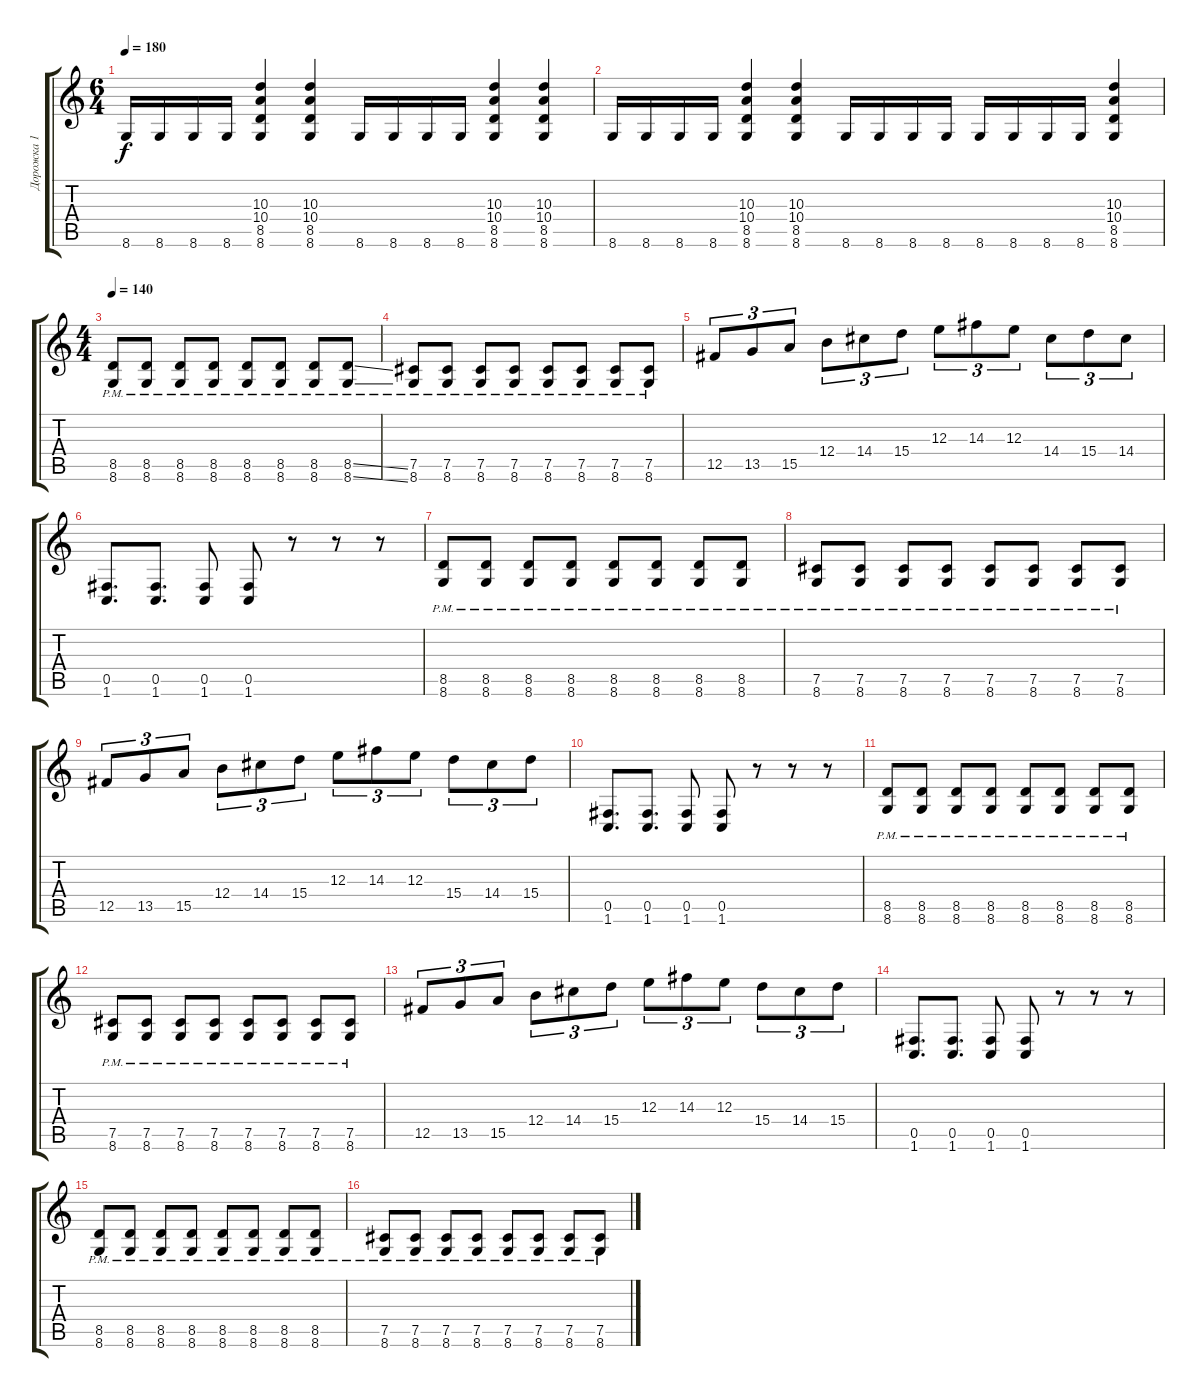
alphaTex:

\track ("Дорожка 1" "Дорожка 1") {instrument distortionguitar}
\staff {score tabs}
\tuning (Db4 Ab3 E3 B2 Gb2 B1) {hide}
\ts (6 4)
\tempo 180
\clef g2
\ks c
8.6.16{dy f} 8.6.16 8.6.16 8.6.16 (10.3 10.4 8.5 8.6).4 (10.3 10.4 8.5 8.6).4 8.6.16 8.6.16 8.6.16 8.6.16 (10.3 10.4 8.5 8.6).4 (10.3 10.4 8.5 8.6).4 |
8.6.16 8.6.16 8.6.16 8.6.16 (10.3 10.4 8.5 8.6).4 (10.3 10.4 8.5 8.6).4 8.6.16 8.6.16 8.6.16 8.6.16 8.6.16 8.6.16 8.6.16 8.6.16 (10.3 10.4 8.5 8.6).4 |
\ts (4 4)
\tempo 140
(8.5{pm} 8.6{pm}).8 (8.5{pm} 8.6{pm}).8 (8.5{pm} 8.6{pm}).8 (8.5{pm} 8.6{pm}).8 (8.5{pm} 8.6{pm}).8 (8.5{pm} 8.6{pm}).8 (8.5{pm} 8.6{pm}).8 (8.5{ss pm} 8.6{ss pm}).8 |
(7.5{pm} 8.6{pm}).8 (7.5{pm} 8.6{pm}).8 (7.5{pm} 8.6{pm}).8 (7.5{pm} 8.6{pm}).8 (7.5{pm} 8.6{pm}).8 (7.5{pm} 8.6{pm}).8 (7.5{pm} 8.6{pm}).8 (7.5{pm} 8.6{pm}).8 |
12.5.8{tu (3 2)} 13.5.8{tu (3 2)} 15.5.8{tu (3 2)} 12.4.8{tu (3 2)} 14.4.8{tu (3 2)} 15.4.8{tu (3 2)} 12.3.8{tu (3 2)} 14.3.8{tu (3 2)} 12.3.8{tu (3 2)} 14.4.8{tu (3 2)} 15.4.8{tu (3 2)} 14.4.8{tu (3 2)} |
(0.5 1.6).8{d} (0.5 1.6).8{d} (0.5 1.6).8 (0.5 1.6).8 r.8 r.8 r.8 |
(8.5{pm} 8.6{pm}).8 (8.5{pm} 8.6{pm}).8 (8.5{pm} 8.6{pm}).8 (8.5{pm} 8.6{pm}).8 (8.5{pm} 8.6{pm}).8 (8.5{pm} 8.6{pm}).8 (8.5{pm} 8.6{pm}).8 (8.5{pm} 8.6{pm}).8 |
(7.5{pm} 8.6{pm}).8 (7.5{pm} 8.6{pm}).8 (7.5{pm} 8.6{pm}).8 (7.5{pm} 8.6{pm}).8 (7.5{pm} 8.6{pm}).8 (7.5{pm} 8.6{pm}).8 (7.5{pm} 8.6{pm}).8 (7.5{pm} 8.6{pm}).8 |
12.5.8{tu (3 2)} 13.5.8{tu (3 2)} 15.5.8{tu (3 2)} 12.4.8{tu (3 2)} 14.4.8{tu (3 2)} 15.4.8{tu (3 2)} 12.3.8{tu (3 2)} 14.3.8{tu (3 2)} 12.3.8{tu (3 2)} 15.4.8{tu (3 2)} 14.4.8{tu (3 2)} 15.4.8{tu (3 2)} |
(0.5 1.6).8{d} (0.5 1.6).8{d} (0.5 1.6).8 (0.5 1.6).8 r.8 r.8 r.8 |
(8.5{pm} 8.6{pm}).8 (8.5{pm} 8.6{pm}).8 (8.5{pm} 8.6{pm}).8 (8.5{pm} 8.6{pm}).8 (8.5{pm} 8.6{pm}).8 (8.5{pm} 8.6{pm}).8 (8.5{pm} 8.6{pm}).8 (8.5{pm} 8.6{pm}).8 |
(7.5{pm} 8.6{pm}).8 (7.5{pm} 8.6{pm}).8 (7.5{pm} 8.6{pm}).8 (7.5{pm} 8.6{pm}).8 (7.5{pm} 8.6{pm}).8 (7.5{pm} 8.6{pm}).8 (7.5{pm} 8.6{pm}).8 (7.5{pm} 8.6{pm}).8 |
12.5.8{tu (3 2)} 13.5.8{tu (3 2)} 15.5.8{tu (3 2)} 12.4.8{tu (3 2)} 14.4.8{tu (3 2)} 15.4.8{tu (3 2)} 12.3.8{tu (3 2)} 14.3.8{tu (3 2)} 12.3.8{tu (3 2)} 15.4.8{tu (3 2)} 14.4.8{tu (3 2)} 15.4.8{tu (3 2)} |
(0.5 1.6).8{d} (0.5 1.6).8{d} (0.5 1.6).8 (0.5 1.6).8 r.8 r.8 r.8 |
(8.5{pm} 8.6{pm}).8 (8.5{pm} 8.6{pm}).8 (8.5{pm} 8.6{pm}).8 (8.5{pm} 8.6{pm}).8 (8.5{pm} 8.6{pm}).8 (8.5{pm} 8.6{pm}).8 (8.5{pm} 8.6{pm}).8 (8.5{pm} 8.6{pm}).8 |
(7.5{pm} 8.6{pm}).8 (7.5{pm} 8.6{pm}).8 (7.5{pm} 8.6{pm}).8 (7.5{pm} 8.6{pm}).8 (7.5{pm} 8.6{pm}).8 (7.5{pm} 8.6{pm}).8 (7.5{pm} 8.6{pm}).8 (7.5{pm} 8.6{pm}).8
